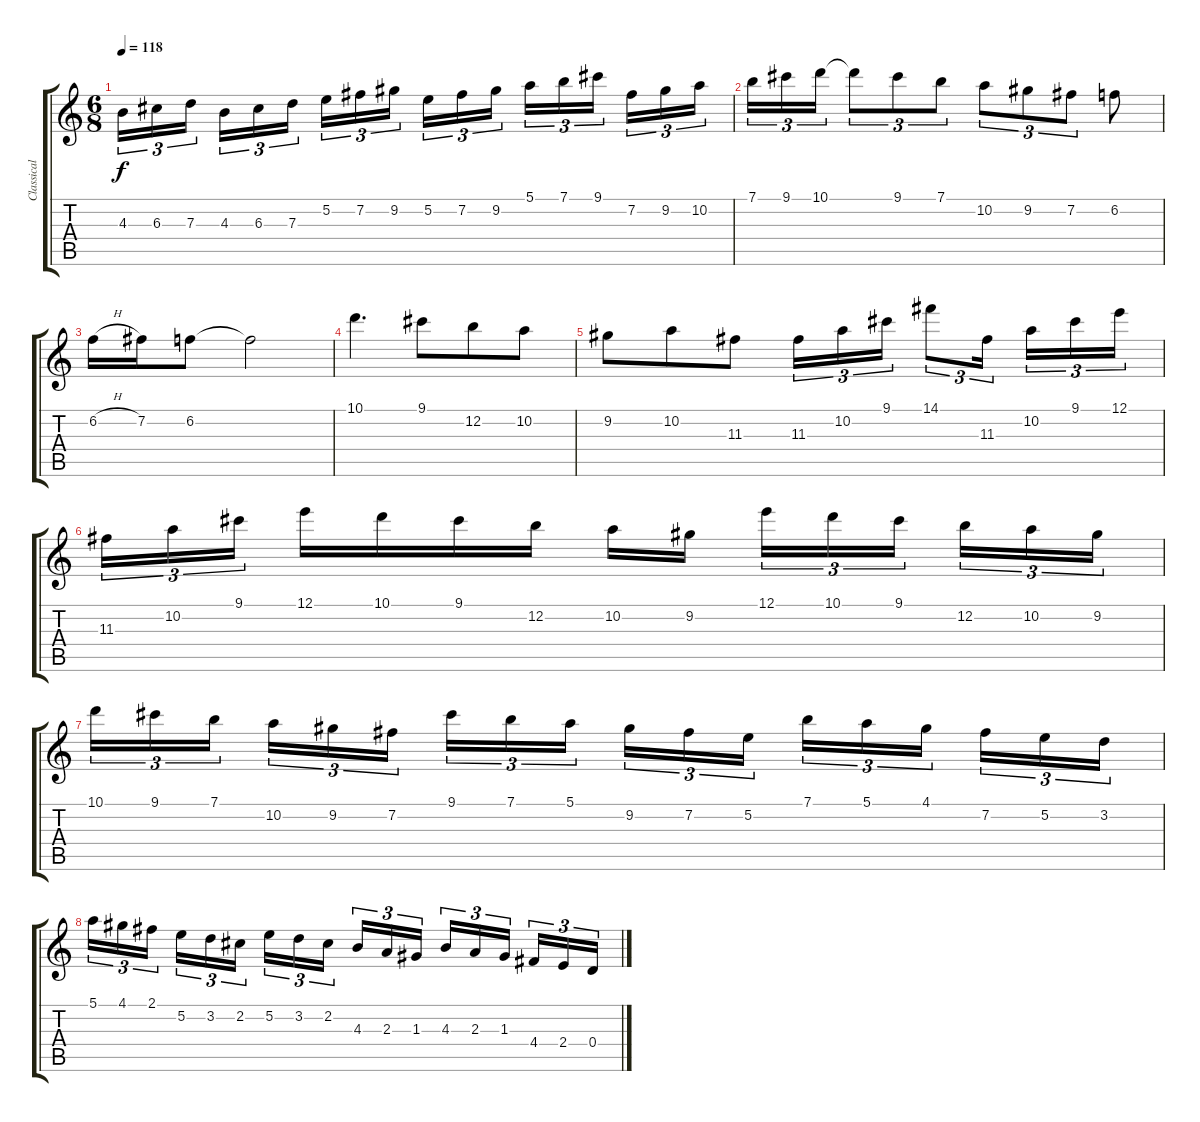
\track ("Classical Lead" "Classical ") {instrument acousticguitarnylon}
\staff {score tabs}
\tuning (E4 B3 G3 D3 A2 E2) {hide}
\ts (6 8)
\tempo 118
\clef g2
\ks c
4.3.16{tu (3 2) dy f} 6.3.16{tu (3 2)} 7.3.16{tu (3 2) beam splitsecondary} 4.3.16{tu (3 2)} 6.3.16{tu (3 2)} 7.3.16{tu (3 2) beam splitsecondary} 5.2.16{tu (3 2)} 7.2.16{tu (3 2)} 9.2.16{tu (3 2)} 5.2.16{tu (3 2)} 7.2.16{tu (3 2)} 9.2.16{tu (3 2) beam splitsecondary} 5.1.16{tu (3 2)} 7.1.16{tu (3 2)} 9.1.16{tu (3 2) beam splitsecondary} 7.2.16{tu (3 2)} 9.2.16{tu (3 2)} 10.2.16{tu (3 2)} |
7.1.16{tu (3 2)} 9.1.16{tu (3 2)} 10.1.16{tu (3 2)} 10.1{t}.8{tu (3 2)} 9.1.8{tu (3 2)} 7.1.8{tu (3 2)} 10.2.8{tu (3 2)} 9.2.8{tu (3 2)} 7.2.8{tu (3 2)} 6.2.8 |
6.2{h}.16 7.2.16 6.2.8 6.2{t}.2 |
10.1.4{d} 9.1.8 12.2.8 10.2.8 |
9.2.8 10.2.8 11.3.8 11.3.16{tu (3 2)} 10.2.16{tu (3 2)} 9.1.16{tu (3 2)} 14.1.8{tu (3 2)} 11.3.16{tu (3 2) beam splitsecondary} 10.2.16{tu (3 2)} 9.1.16{tu (3 2)} 12.1.16{tu (3 2)} |
11.3.16{tu (3 2)} 10.2.16{tu (3 2)} 9.1.16{tu (3 2) beam splitsecondary} 12.1.16 10.1.16 9.1.16 12.2.16 10.2.16 9.2.16{beam splitsecondary} 12.1.16{tu (3 2)} 10.1.16{tu (3 2)} 9.1.16{tu (3 2) beam splitsecondary} 12.2.16{tu (3 2)} 10.2.16{tu (3 2)} 9.2.16{tu (3 2)} |
10.1.16{tu (3 2)} 9.1.16{tu (3 2)} 7.1.16{tu (3 2) beam splitsecondary} 10.2.16{tu (3 2)} 9.2.16{tu (3 2)} 7.2.16{tu (3 2) beam splitsecondary} 9.1.16{tu (3 2)} 7.1.16{tu (3 2)} 5.1.16{tu (3 2)} 9.2.16{tu (3 2)} 7.2.16{tu (3 2)} 5.2.16{tu (3 2) beam splitsecondary} 7.1.16{tu (3 2)} 5.1.16{tu (3 2)} 4.1.16{tu (3 2) beam splitsecondary} 7.2.16{tu (3 2)} 5.2.16{tu (3 2)} 3.2.16{tu (3 2)} |
5.1.16{tu (3 2)} 4.1.16{tu (3 2)} 2.1.16{tu (3 2) beam splitsecondary} 5.2.16{tu (3 2)} 3.2.16{tu (3 2)} 2.2.16{tu (3 2) beam splitsecondary} 5.2.16{tu (3 2)} 3.2.16{tu (3 2)} 2.2.16{tu (3 2)} 4.3.16{tu (3 2)} 2.3.16{tu (3 2)} 1.3.16{tu (3 2) beam splitsecondary} 4.3.16{tu (3 2)} 2.3.16{tu (3 2)} 1.3.16{tu (3 2) beam splitsecondary} 4.4.16{tu (3 2)} 2.4.16{tu (3 2)} 0.4.16{tu (3 2)}
